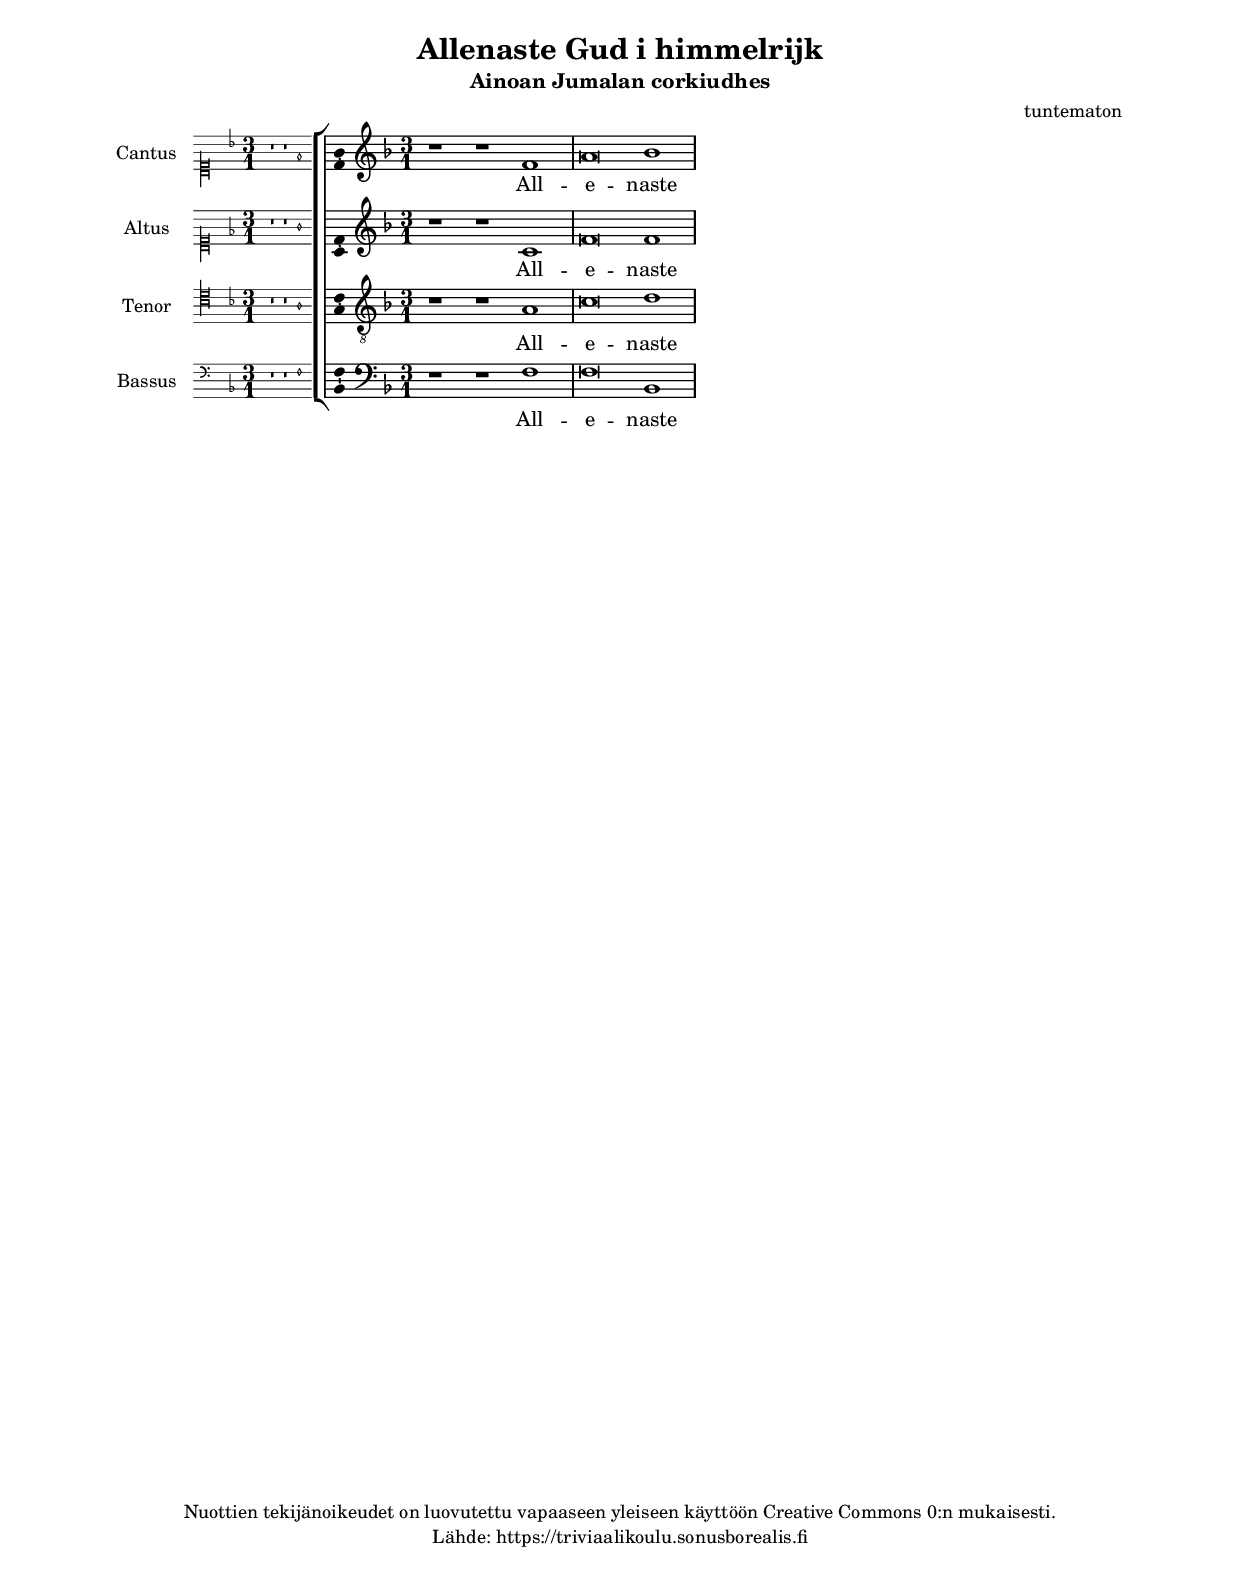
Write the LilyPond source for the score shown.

\version "2.20.0"
\include "suomi.ly"

\include "../paper-margins.ily"

#(set-global-staff-size 16)

global = {
%  \numericTimeSignature
  \time 3/1
  \key f \major
  \set Staff.midiInstrument = #"voice oohs"
}


SopranoMusic = \relative c' {
	\set Staff.instrumentName = #"Cantus"
	\set Staff.shortInstrumentName = "C"

	\incipit {
    \clef "mensural-c1"
    \key f \major
    \time 3/1 r1 r f'
  }

	r1 r f1 | a\breve b1 |
%  \time 4/2
%  \once \override Staff.TimeSignature.break-visibility = ##(#t #f #t)
%  g\breve\fermata \bar "|."
}

stanzaOneLyrics = \lyricmode {
	All -- e -- naste Gud i him -- mel -- rijk
}

AltoMusic = \relative c' {
	\set Staff.instrumentName = #"Altus"
	\set Staff.shortInstrumentName = "A"

	\incipit {
    \clef "mensural-c1"
    \set Staff.middleCClefPosition = #0
    \set Staff.middleCPosition = #0
    \set Staff.clefPosition = #-4
    \key f \major
    \time 3/1 r1 r c'
  }

	r1 r c1 | f\breve f1 |
%  \time 4/2
%  \once \override Staff.TimeSignature.break-visibility = ##(#t #f #t)
%  d\breve\fermata
}

TenoreMusic = \relative c' {
	\set Staff.instrumentName = #"Tenor"
	\set Staff.shortInstrumentName = "T"

	\incipit { \clef "mensural-c4" \key f \major \time 3/1 r1 r a }

	\clef "treble_8"
	r1 r a1 | c\breve d1 |
%  \time 4/2
%  \once \override Staff.TimeSignature.break-visibility = ##(#t #f #t)
%  g\breve\fermata
}

BassMusic = \relative c {
	\set Staff.instrumentName = #"Bassus"
	\set Staff.shortInstrumentName = "B"

	\incipit { \clef "mensural-f" \key f \major \time 3/1 r1 r f }

	\clef bass
	r1 r f1 | f\breve b,1 |
%  \time 4/2
%  \once \override Staff.TimeSignature.break-visibility = ##(#t #f #t)
%  g,\breve\fermata
}


\header {
  title = "Allenaste Gud i himmelrijk"
  subtitle = "Ainoan Jumalan corkiudhes"
  composer = "tuntematon"
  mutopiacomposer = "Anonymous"
%  instrument = "Voice (SATB)"
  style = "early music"
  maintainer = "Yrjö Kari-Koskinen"
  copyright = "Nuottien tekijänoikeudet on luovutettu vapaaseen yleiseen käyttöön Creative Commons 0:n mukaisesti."
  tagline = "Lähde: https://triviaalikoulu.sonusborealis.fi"
}

\score {
  \new ChoirStaff <<
    \new Staff <<
      \new Voice = "Soprano" {
		    \global
        \SopranoMusic
      }
     \new Lyrics \lyricsto "Soprano" {
       \stanzaOneLyrics
     }
    >>
    \new Staff <<
      \new Voice = "Alto" {
        \global
        \AltoMusic
      }
     \new Lyrics \lyricsto "Alto" {
       \stanzaOneLyrics
     }
    >>
    \new Staff <<
      \new Voice = "Tenore" {
        \global
        \TenoreMusic
      }
      \new Lyrics \lyricsto "Tenore" {
       \stanzaOneLyrics
      }
    >>
    \new Staff <<
      \new Voice = "Bass" {
        \global
        \BassMusic
      }
      \new Lyrics \lyricsto "Bass" {
       \stanzaOneLyrics
      }
    >>
  >>
  \layout {
    \context {
      \Voice
      \consists "Ambitus_engraver"
    }
    indent = 3.5\cm
    incipit-width = 2\cm
    \context {
     \Staff \RemoveEmptyStaves
   }
    \context {
     \Score
     \override VerticalAxisGroup.remove-first = ##t
    }
  }
}
